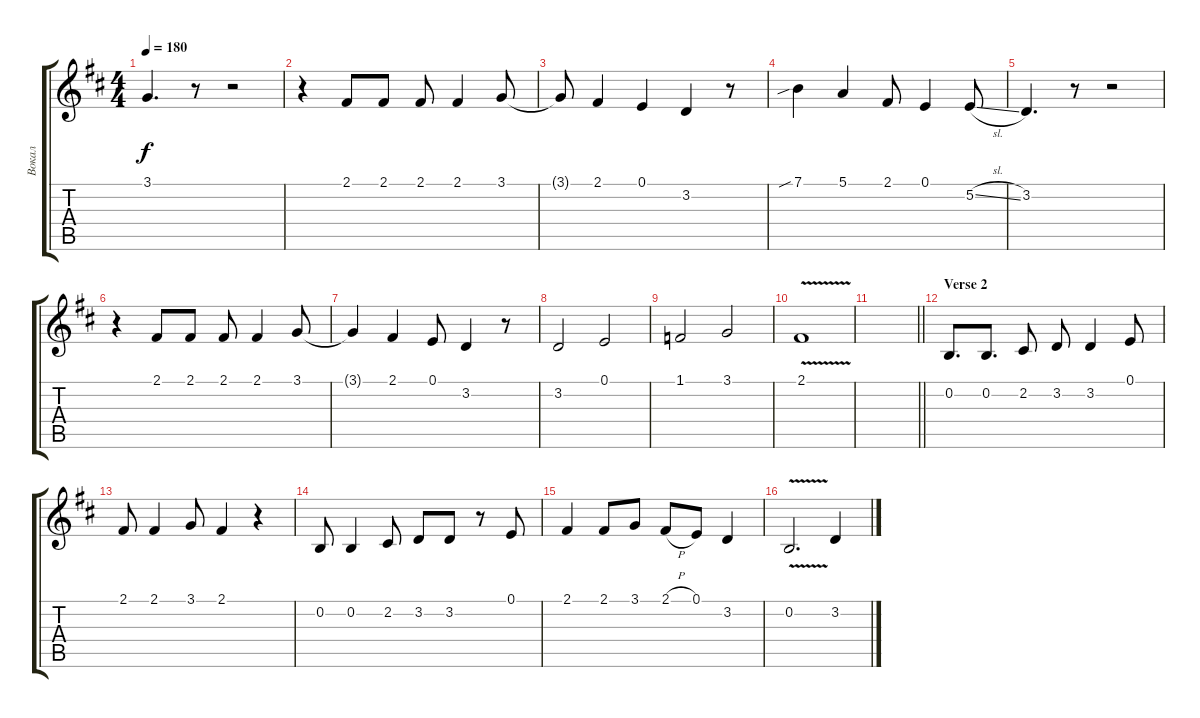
\track ("Вокал" "Вокал") {instrument trumpet}
\staff {score tabs}
\tuning (E4 B3 G3 D3 A2 E2) {hide}
\ts (4 4)
\tempo 180
\clef g2
\ks bminor
3.1.4{d dy f} r.8 r.2 |
r.4 2.1.8 2.1.8 2.1.8 2.1.4 3.1.8 |
3.1{t}.8 2.1.4 0.1.4 3.2.4 r.8 |
7.1{sib}.4 5.1.4 2.1.8 0.1.4 5.2{sl}.8 |
3.2.4{d} r.8 r.2 |
r.4 2.1.8 2.1.8 2.1.8 2.1.4 3.1.8 |
3.1{t}.4 2.1.4 0.1.8 3.2.4 r.8 |
3.2.2 0.1.2 |
1.1.2 3.1.2 |
2.1{v}.1 |
\barLineRight lightlight
|
\section ("" "Verse 2")
0.2.8{d} 0.2.8{d} 2.2.8 3.2.8 3.2.4 0.1.8 |
2.1.8 2.1.4 3.1.8 2.1.4 r.4 |
0.2.8 0.2.4 2.2.8 3.2.8 3.2.8 r.8 0.1.8 |
2.1.4 2.1.8 3.1.8 2.1{h}.8 0.1.8 3.2.4 |
0.2{v}.2{d} 3.2{sl}.4
